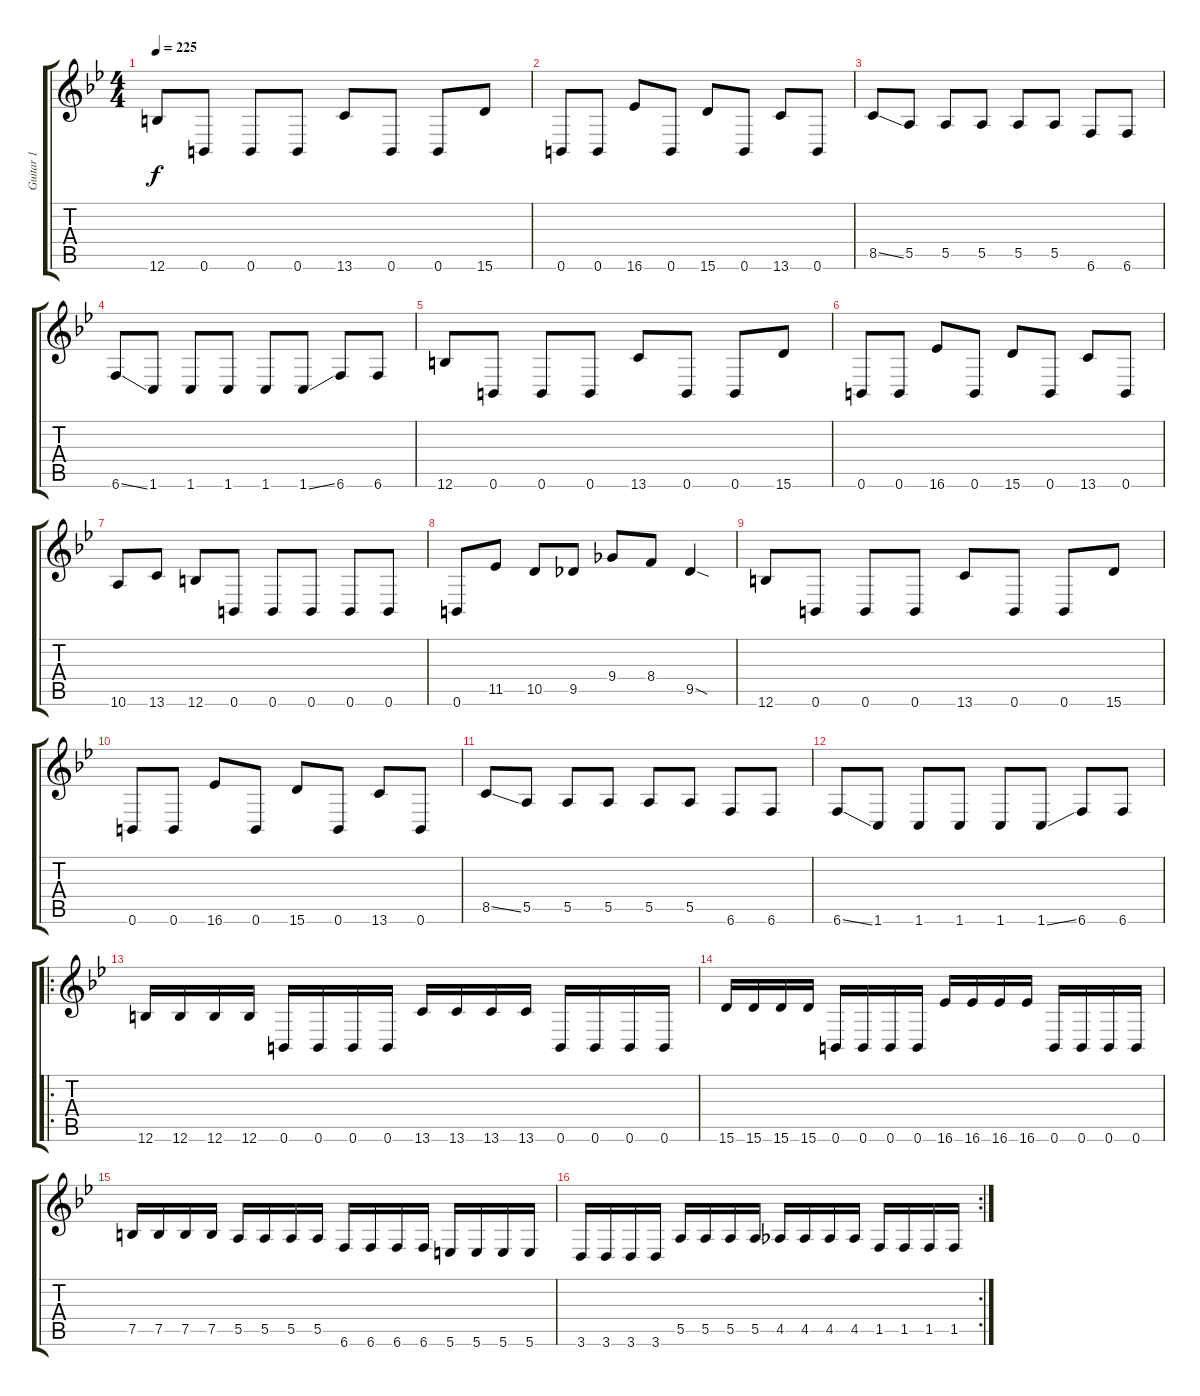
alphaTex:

\track ("Guitar 1" "Guitar 1") {instrument distortionguitar}
\staff {score tabs}
\tuning (B3 Gb3 D3 A2 E2 B1) {hide}
\ts (4 4)
\tempo 225
\clef g2
\ks bb
12.6.8{dy f} 0.6.8 0.6.8 0.6.8 13.6.8 0.6.8 0.6.8 15.6.8 |
0.6.8 0.6.8 16.6.8 0.6.8 15.6.8 0.6.8 13.6.8 0.6.8 |
8.5{ss}.8 5.5.8 5.5.8 5.5.8 5.5.8 5.5.8 6.6.8 6.6.8 |
6.6{ss}.8 1.6.8 1.6.8 1.6.8 1.6.8 1.6{ss}.8 6.6.8 6.6.8 |
12.6.8 0.6.8 0.6.8 0.6.8 13.6.8 0.6.8 0.6.8 15.6.8 |
0.6.8 0.6.8 16.6.8 0.6.8 15.6.8 0.6.8 13.6.8 0.6.8 |
10.6.8 13.6.8 12.6.8 0.6.8 0.6.8 0.6.8 0.6.8 0.6.8 |
0.6.8 11.5.8 10.5.8 9.5.8 9.4.8 8.4.8 9.5{sod}.4 |
12.6.8 0.6.8 0.6.8 0.6.8 13.6.8 0.6.8 0.6.8 15.6.8 |
0.6.8 0.6.8 16.6.8 0.6.8 15.6.8 0.6.8 13.6.8 0.6.8 |
8.5{ss}.8 5.5.8 5.5.8 5.5.8 5.5.8 5.5.8 6.6.8 6.6.8 |
6.6{ss}.8 1.6.8 1.6.8 1.6.8 1.6.8 1.6{ss}.8 6.6.8 6.6.8 |
\ro
12.6.16 12.6.16 12.6.16 12.6.16 0.6.16 0.6.16 0.6.16 0.6.16 13.6.16 13.6.16 13.6.16 13.6.16 0.6.16 0.6.16 0.6.16 0.6.16 |
15.6.16 15.6.16 15.6.16 15.6.16 0.6.16 0.6.16 0.6.16 0.6.16 16.6.16 16.6.16 16.6.16 16.6.16 0.6.16 0.6.16 0.6.16 0.6.16 |
7.5.16 7.5.16 7.5.16 7.5.16 5.5.16 5.5.16 5.5.16 5.5.16 6.6.16 6.6.16 6.6.16 6.6.16 5.6.16 5.6.16 5.6.16 5.6.16 |
\rc 2
3.6.16 3.6.16 3.6.16 3.6.16 5.5.16 5.5.16 5.5.16 5.5.16 4.5.16 4.5.16 4.5.16 4.5.16 1.5.16 1.5.16 1.5.16 1.5.16
